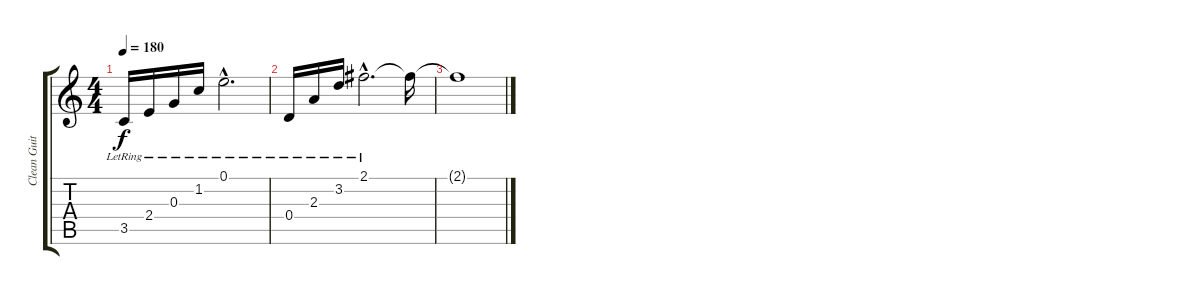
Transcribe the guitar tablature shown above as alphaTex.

\track ("Clean Guitar" "Clean Guit") {instrument acousticguitarnylon}
\staff {score tabs}
\tuning (E4 B3 G3 D3 A2 E2) {hide}
\ts (4 4)
\tempo 180
\clef g2
\ks c
3.5{lr}.16{dy f instrument acousticguitarnylon} 2.4{lr}.16 0.3{lr}.16 1.2{lr}.16 0.1{hac lr}.2{d} |
0.4{lr}.16 2.3{lr}.16 3.2{lr}.16 2.1{hac lr}.2{d} 2.1{t}.16 |
2.1{t}.1
